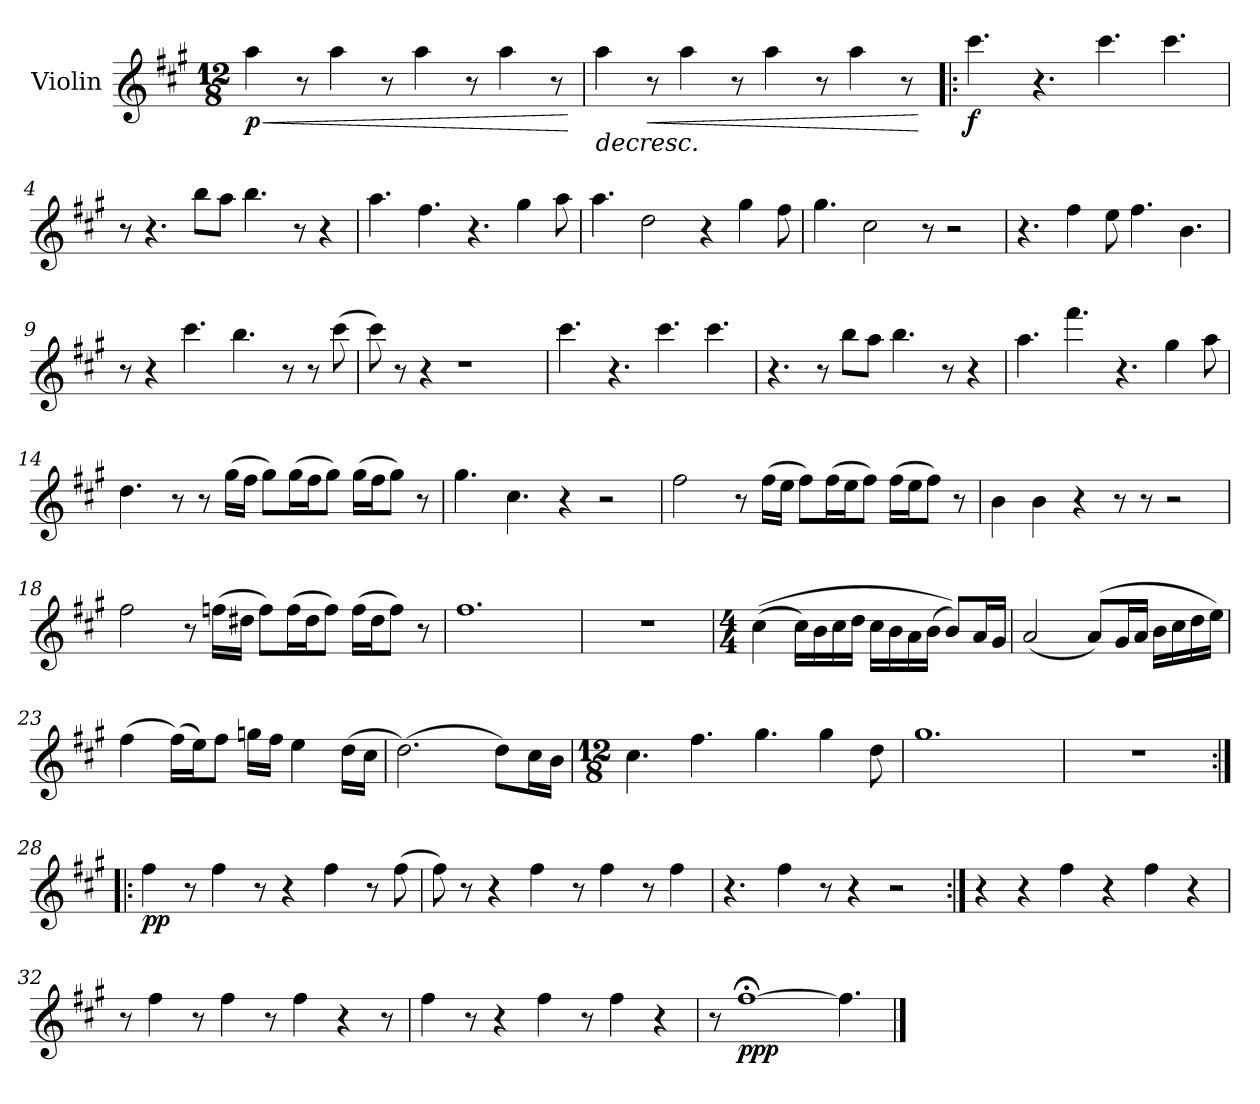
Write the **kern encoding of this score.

**kern	**dynam
*part1	*part1
*staff1	*staff1
*I"Violin	*
*I'Vln.	*
*clefG2	*
*k[f#c#g#]	*
*M12/8	*
*MM66	*
=1	=1
!	!LO:HP:b
!	!LO:DY:n=1:b
4aa\	< p
8r	.
4aa\	.
8r	.
4aa\	.
8r	.
4aa\	.
8r	.
.	[
=2	=2
!	!LO:HP:b
4aa\	>
!	!LO:HP:b
8r	<
4aa\	.
8r	.
4aa\	.
8r	.
4aa\	.
8r	.
.	] [
=3!|:	=3!|:
*MM96	*
!	!LO:DY:b
4.ccc#\	f
4.r	.
4.ccc#\	.
4.ccc#\	.
=4	=4
8r	.
4.r	.
8bb\L	.
8aa\J	.
4.bb\	.
8r	.
4r	.
=5	=5
4.aa\	.
4.ff#\	.
4.r	.
4gg#\	.
8aa\	.
!!LO:LB:g=z
=6	=6
4.aa\	.
2dd\	.
4r	.
4gg#\	.
8ff#\	.
=7	=7
4.gg#\	.
2cc#\	.
8r	.
2r	.
=8	=8
4.r	.
4ff#\	.
8ee\	.
4.ff#\	.
4.b\	.
=9	=9
8r	.
4r	.
4.ccc#\	.
4.bb\	.
8r	.
8r	.
(8ccc#\	.
=10	=10
8ccc#\)	.
8r	.
4r	.
1r	.
=11	=11
4.ccc#\	.
4.r	.
4.ccc#\	.
4.ccc#\	.
!!LO:LB:g=z
=12	=12
4.r	.
8r	.
8bb\L	.
8aa\J	.
4.bb\	.
8r	.
4r	.
=13	=13
4.aa\	.
4.fff#\	.
4.r	.
4gg#\	.
8aa\	.
=14	=14
4.dd\	.
8r	.
8r	.
(16gg#\LL	.
16ff#\JJ	.
8gg#\L)	.
(16gg#\L	.
16ff#\J	.
8gg#\J)	.
(16gg#\LL	.
16ff#\J	.
8gg#\J)	.
8r	.
=15	=15
4.gg#\	.
4.cc#\	.
4r	.
2r	.
=16	=16
2ff#\	.
8r	.
(16ff#\LL	.
16ee\JJ	.
8ff#\L)	.
(16ff#\L	.
16ee\J	.
8ff#\J)	.
(16ff#\LL	.
16ee\J	.
8ff#\J)	.
8r	.
!!LO:LB:g=z
=17	=17
4b\	.
4b\	.
4r	.
8r	.
8r	.
2r	.
=18	=18
2ff#\	.
8r	.
(16ffn\LL	.
16dd#X\JJ	.
8ff\L)	.
(16ff\L	.
16dd#\J	.
8ff\J)	.
(16ff\LL	.
16dd#\J	.
8ff\J)	.
8r	.
=19	=19
1.ff#	.
=20	=20
1.r	.
=21	=21
*M4/4	*
((4cc#\	.
16cc#\LL)	.
16b\	.
16cc#\	.
16dd\JJ	.
16cc#\LL	.
16b\	.
16a\	.
(16b\JJ	.
8b/L))	.
16a/L	.
16g#/JJ	.
=22	=22
(2a/	.
(8a/L)	.
16g#/L	.
16a/JJ	.
16b\LL	.
16cc#\	.
16dd\	.
16ee\JJ)	.
!!LO:LB:g=z
=23	=23
(4ff#\	.
(16ff#\LL)	.
16ee\J)	.
8ff#\J	.
16ggn\LL	.
16ff#\JJ	.
4ee\	.
(16dd\LL	.
16cc#\JJ	.
=24	=24
(2.dd\)	.
8dd\L)	.
16cc#\L	.
16b\JJ	.
=25	=25
*M12/8	*
4.cc#\	.
4.ff#\	.
4.gg#\	.
4gg#\	.
8dd\	.
=26	=26
1.gg#	.
=27	=27
1.r	.
=28:|!|:	=28:|!|:
!	!LO:DY:b
4ff#\	pp
8r	.
4ff#\	.
8r	.
4r	.
4ff#\	.
8r	.
(8ff#\	.
=29	=29
8ff#\)	.
8r	.
4r	.
4ff#\	.
8r	.
4ff#\	.
8r	.
4ff#\	.
!!LO:LB:g=z
=30	=30
4.r	.
4ff#\	.
8r	.
4r	.
2r	.
=31:|!	=31:|!
4r	.
4r	.
4ff#\	.
4r	.
4ff#\	.
4r	.
=32	=32
8r	.
4ff#\	.
8r	.
4ff#\	.
8r	.
4ff#\	.
4r	.
8r	.
=33	=33
4ff#\	.
8r	.
4r	.
4ff#\	.
8r	.
4ff#\	.
4r	.
=34	=34
8r	.
!	!LO:DY:b
[1ff#;<	ppp
4.ff#\]	.
==	==
*-	*-
